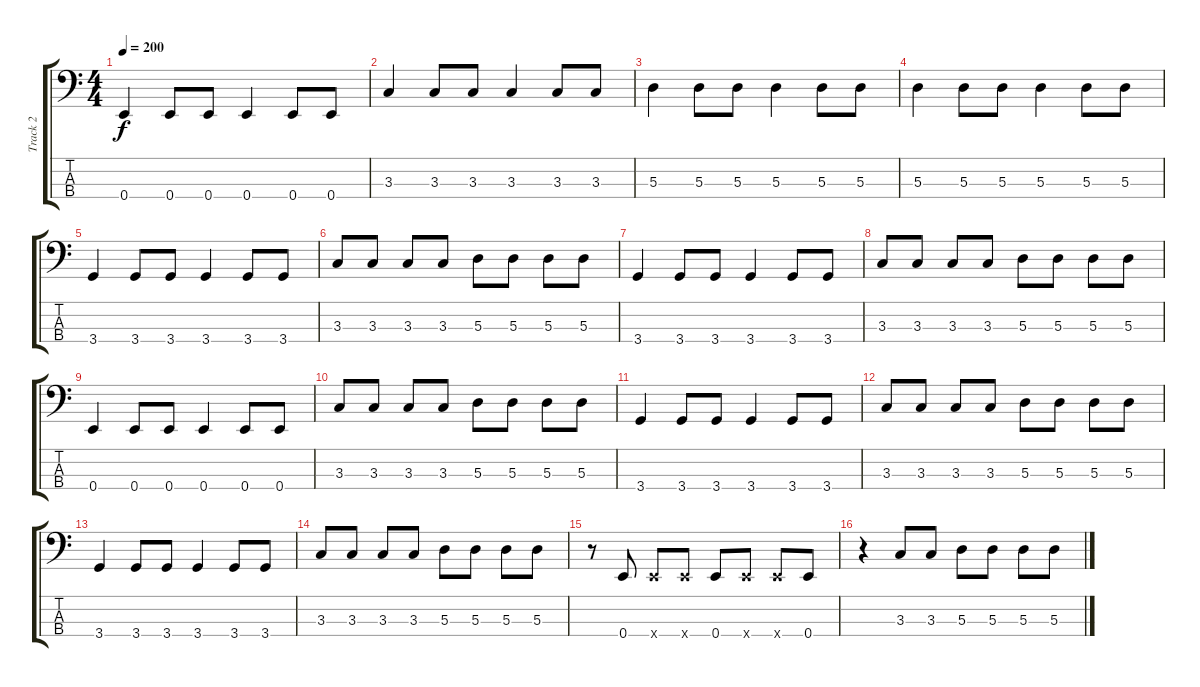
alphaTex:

\track ("Track 2" "Track 2") {instrument electricbasspick}
\staff {score tabs}
\tuning (G2 D2 A1 E1) {hide}
\ts (4 4)
\tempo 200
\clef f4
\ks c
0.4.4{dy f} 0.4.8 0.4.8 0.4.4 0.4.8 0.4.8 |
3.3.4 3.3.8 3.3.8 3.3.4 3.3.8 3.3.8 |
5.3.4 5.3.8 5.3.8 5.3.4 5.3.8 5.3.8 |
5.3.4 5.3.8 5.3.8 5.3.4 5.3.8 5.3.8 |
3.4.4 3.4.8 3.4.8 3.4.4 3.4.8 3.4.8 |
3.3.8 3.3.8 3.3.8 3.3.8 5.3.8 5.3.8 5.3.8 5.3.8 |
3.4.4 3.4.8 3.4.8 3.4.4 3.4.8 3.4.8 |
3.3.8 3.3.8 3.3.8 3.3.8 5.3.8 5.3.8 5.3.8 5.3.8 |
0.4.4 0.4.8 0.4.8 0.4.4 0.4.8 0.4.8 |
3.3.8 3.3.8 3.3.8 3.3.8 5.3.8 5.3.8 5.3.8 5.3.8 |
3.4.4 3.4.8 3.4.8 3.4.4 3.4.8 3.4.8 |
3.3.8 3.3.8 3.3.8 3.3.8 5.3.8 5.3.8 5.3.8 5.3.8 |
3.4.4 3.4.8 3.4.8 3.4.4 3.4.8 3.4.8 |
3.3.8 3.3.8 3.3.8 3.3.8 5.3.8 5.3.8 5.3.8 5.3.8 |
r.8 0.4.8 0.4{x}.8 0.4{x}.8 0.4.8 0.4{x}.8 0.4{x}.8 0.4.8 |
r.4 3.3.8 3.3.8 5.3.8 5.3.8 5.3.8 5.3.8
